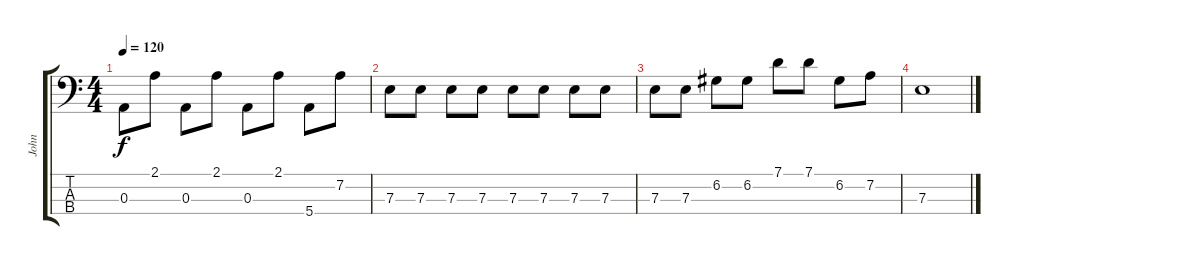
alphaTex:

\track ("John" "John") {instrument electricbassfinger}
\staff {score tabs}
\tuning (G2 D2 A1 E1) {hide}
\ts (4 4)
\tempo 120
\clef f4
\ks c
0.3.8{dy f} 2.1.8 0.3.8 2.1.8 0.3.8 2.1.8 5.4.8 7.2.8 |
7.3.8 7.3.8 7.3.8 7.3.8 7.3.8 7.3.8 7.3.8 7.3.8 |
7.3.8 7.3.8 6.2.8 6.2.8 7.1.8 7.1.8 6.2.8 7.2.8 |
7.3.1
